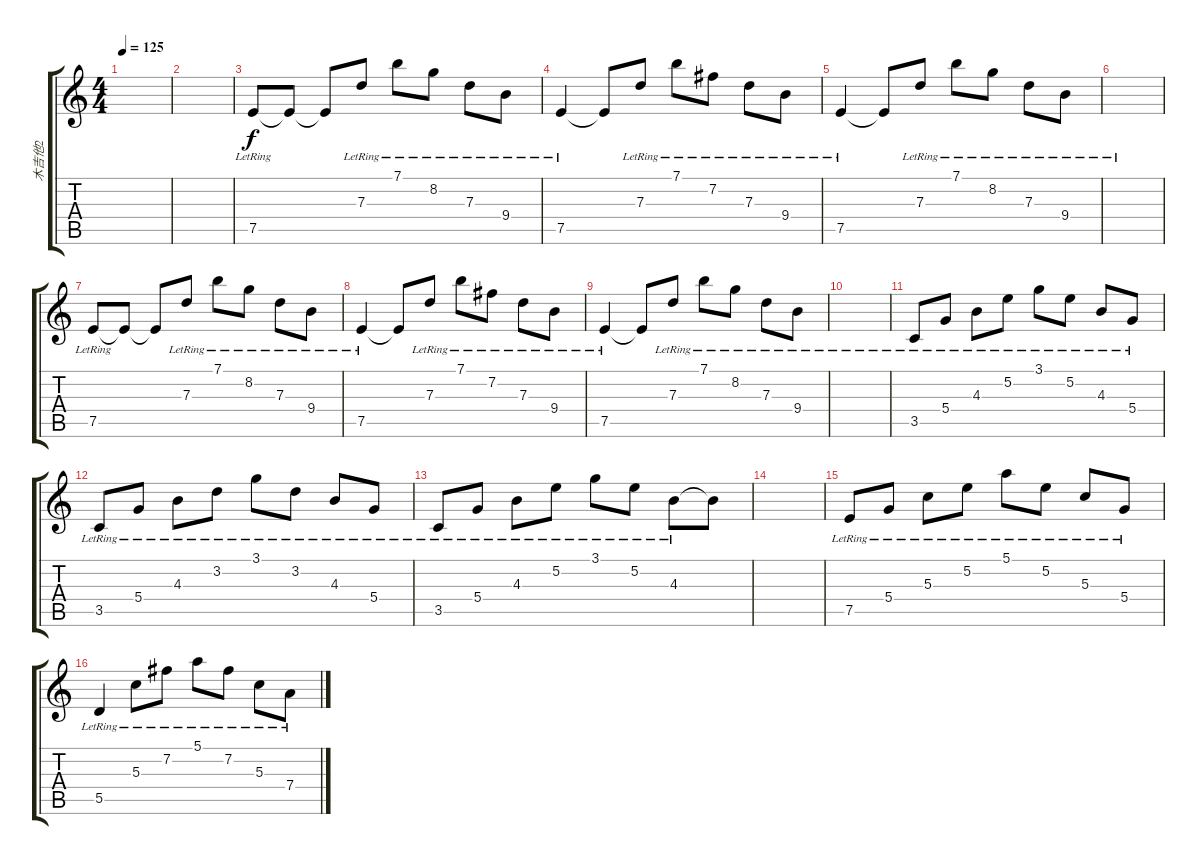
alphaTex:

\track ("木吉他2" "木吉他2") {instrument acousticguitarsteel}
\staff {score tabs}
\tuning (E4 B3 G3 D3 A2 E2) {hide}
\ts (4 4)
\tempo 125
\clef g2
\ks c
|
|
7.5{lr}.8 7.5{t}.8 7.5{t}.8 7.3{lr}.8 7.1{lr}.8 8.2{lr}.8 7.3{lr}.8 9.4{lr}.8 |
7.5{lr}.4 7.5{t}.8 7.3{lr}.8 7.1{lr}.8 7.2{lr}.8 7.3{lr}.8 9.4{lr}.8 |
7.5{lr}.4 7.5{t}.8 7.3{lr}.8 7.1{lr}.8 8.2{lr}.8 7.3{lr}.8 9.4{lr}.8 |
|
7.5{lr}.8 7.5{t}.8 7.5{t}.8 7.3{lr}.8 7.1{lr}.8 8.2{lr}.8 7.3{lr}.8 9.4{lr}.8 |
7.5{lr}.4 7.5{t}.8 7.3{lr}.8 7.1{lr}.8 7.2{lr}.8 7.3{lr}.8 9.4{lr}.8 |
7.5{lr}.4 7.5{t}.8 7.3{lr}.8 7.1{lr}.8 8.2{lr}.8 7.3{lr}.8 9.4{lr}.8 |
|
3.5{lr}.8 5.4{lr}.8 4.3{lr}.8 5.2{lr}.8 3.1{lr}.8 5.2{lr}.8 4.3{lr}.8 5.4{lr}.8 |
3.5{lr}.8 5.4{lr}.8 4.3{lr}.8 3.2{lr}.8 3.1{lr}.8 3.2{lr}.8 4.3{lr}.8 5.4{lr}.8 |
3.5{lr}.8 5.4{lr}.8 4.3{lr}.8 5.2{lr}.8 3.1{lr}.8 5.2{lr}.8 4.3{lr}.8 4.3{t}.8 |
|
7.5{lr}.8 5.4{lr}.8 5.3{lr}.8 5.2{lr}.8 5.1{lr}.8 5.2{lr}.8 5.3{lr}.8 5.4{lr}.8 |
5.5{lr}.4 5.3{lr}.8 7.2{lr}.8 5.1{lr}.8 7.2{lr}.8 5.3{lr}.8 7.4{lr}.8
